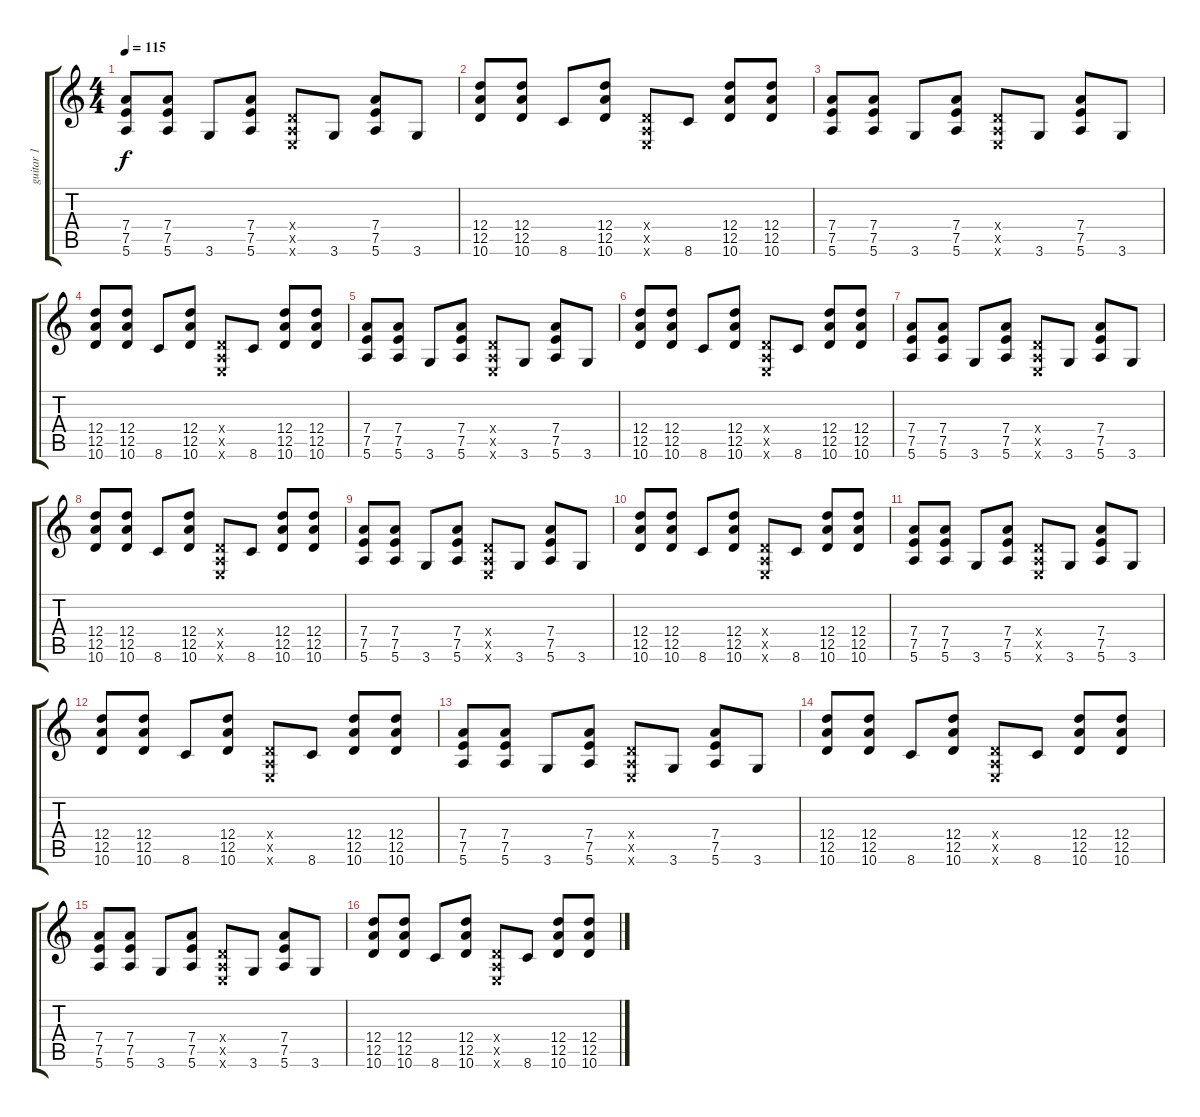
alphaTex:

\track ("guitar 1" "guitar 1") {instrument overdrivenguitar}
\staff {score tabs}
\tuning (E4 B3 G3 D3 A2 E2) {hide}
\ts (4 4)
\tempo 115
\clef g2
\ks c
(7.4 7.5 5.6).8{dy f} (7.4 7.5 5.6).8 3.6.8 (7.4 7.5 5.6).8 (0.4{x} 0.5{x} 0.6{x}).8 3.6.8 (7.4 7.5 5.6).8 3.6.8 |
(12.4 12.5 10.6).8 (12.4 12.5 10.6).8 8.6.8 (12.4 12.5 10.6).8 (0.4{x} 0.5{x} 0.6{x}).8 8.6.8 (12.4 12.5 10.6).8 (12.4 12.5 10.6).8 |
(7.4 7.5 5.6).8 (7.4 7.5 5.6).8 3.6.8 (7.4 7.5 5.6).8 (0.4{x} 0.5{x} 0.6{x}).8 3.6.8 (7.4 7.5 5.6).8 3.6.8 |
(12.4 12.5 10.6).8 (12.4 12.5 10.6).8 8.6.8 (12.4 12.5 10.6).8 (0.4{x} 0.5{x} 0.6{x}).8 8.6.8 (12.4 12.5 10.6).8 (12.4 12.5 10.6).8 |
(7.4 7.5 5.6).8 (7.4 7.5 5.6).8 3.6.8 (7.4 7.5 5.6).8 (0.4{x} 0.5{x} 0.6{x}).8 3.6.8 (7.4 7.5 5.6).8 3.6.8 |
(12.4 12.5 10.6).8 (12.4 12.5 10.6).8 8.6.8 (12.4 12.5 10.6).8 (0.4{x} 0.5{x} 0.6{x}).8 8.6.8 (12.4 12.5 10.6).8 (12.4 12.5 10.6).8 |
(7.4 7.5 5.6).8 (7.4 7.5 5.6).8 3.6.8 (7.4 7.5 5.6).8 (0.4{x} 0.5{x} 0.6{x}).8 3.6.8 (7.4 7.5 5.6).8 3.6.8 |
(12.4 12.5 10.6).8 (12.4 12.5 10.6).8 8.6.8 (12.4 12.5 10.6).8 (0.4{x} 0.5{x} 0.6{x}).8 8.6.8 (12.4 12.5 10.6).8 (12.4 12.5 10.6).8 |
(7.4 7.5 5.6).8 (7.4 7.5 5.6).8 3.6.8 (7.4 7.5 5.6).8 (0.4{x} 0.5{x} 0.6{x}).8 3.6.8 (7.4 7.5 5.6).8 3.6.8 |
(12.4 12.5 10.6).8 (12.4 12.5 10.6).8 8.6.8 (12.4 12.5 10.6).8 (0.4{x} 0.5{x} 0.6{x}).8 8.6.8 (12.4 12.5 10.6).8 (12.4 12.5 10.6).8 |
(7.4 7.5 5.6).8 (7.4 7.5 5.6).8 3.6.8 (7.4 7.5 5.6).8 (0.4{x} 0.5{x} 0.6{x}).8 3.6.8 (7.4 7.5 5.6).8 3.6.8 |
(12.4 12.5 10.6).8 (12.4 12.5 10.6).8 8.6.8 (12.4 12.5 10.6).8 (0.4{x} 0.5{x} 0.6{x}).8 8.6.8 (12.4 12.5 10.6).8 (12.4 12.5 10.6).8 |
(7.4 7.5 5.6).8 (7.4 7.5 5.6).8 3.6.8 (7.4 7.5 5.6).8 (0.4{x} 0.5{x} 0.6{x}).8 3.6.8 (7.4 7.5 5.6).8 3.6.8 |
(12.4 12.5 10.6).8 (12.4 12.5 10.6).8 8.6.8 (12.4 12.5 10.6).8 (0.4{x} 0.5{x} 0.6{x}).8 8.6.8 (12.4 12.5 10.6).8 (12.4 12.5 10.6).8 |
(7.4 7.5 5.6).8{volume 3} (7.4 7.5 5.6).8 3.6.8 (7.4 7.5 5.6).8 (0.4{x} 0.5{x} 0.6{x}).8 3.6.8 (7.4 7.5 5.6).8 3.6.8 |
(12.4 12.5 10.6).8 (12.4 12.5 10.6).8 8.6.8 (12.4 12.5 10.6).8 (0.4{x} 0.5{x} 0.6{x}).8 8.6.8 (12.4 12.5 10.6).8 (12.4 12.5 10.6).8
